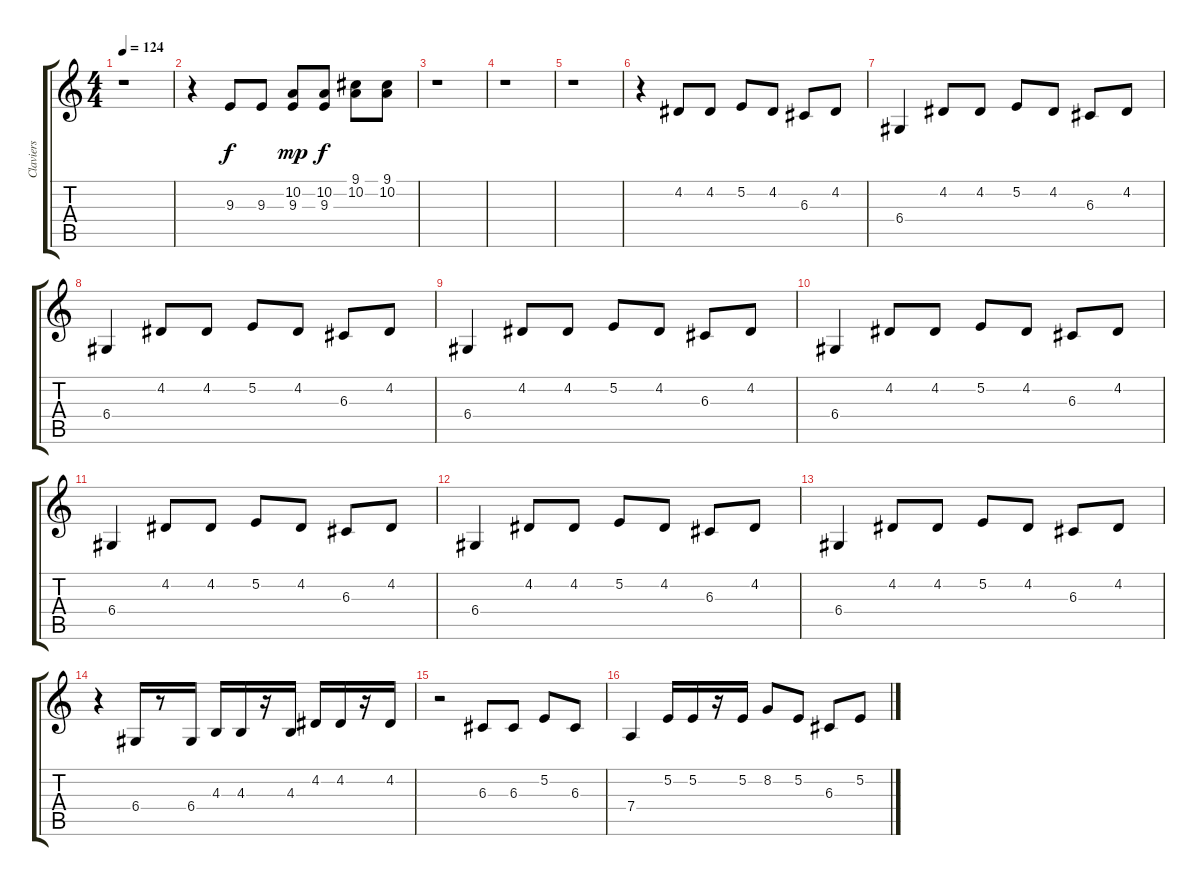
\track ("Claviers" "Claviers") {instrument drawbarorgan}
\staff {score tabs}
\tuning (E4 B3 G3 D3 A2 E2) {hide}
\ts (4 4)
\tempo 124
\clef g2
\ks c
r.1{dy f} |
r.4 9.3.8 9.3.8 (10.2 9.3).8{dy mp} (10.2 9.3).8{dy f} (9.1 10.2).8 (9.1 10.2).8 |
r.1 |
r.1 |
r.1 |
r.4 4.2.8 4.2.8 5.2.8 4.2.8 6.3.8 4.2.8 |
6.4.4 4.2.8 4.2.8 5.2.8 4.2.8 6.3.8 4.2.8 |
6.4.4 4.2.8 4.2.8 5.2.8 4.2.8 6.3.8 4.2.8 |
6.4.4 4.2.8 4.2.8 5.2.8 4.2.8 6.3.8 4.2.8 |
6.4.4 4.2.8 4.2.8 5.2.8 4.2.8 6.3.8 4.2.8 |
6.4.4 4.2.8 4.2.8 5.2.8 4.2.8 6.3.8 4.2.8 |
6.4.4 4.2.8 4.2.8 5.2.8 4.2.8 6.3.8 4.2.8 |
6.4.4 4.2.8 4.2.8 5.2.8 4.2.8 6.3.8 4.2.8 |
r.4 6.4.16 r.8 6.4.16 4.3.16 4.3.16 r.16 4.3.16 4.2.16 4.2.16 r.16 4.2.16 |
r.2 6.3.8 6.3.8 5.2.8 6.3.8 |
7.4.4 5.2.16 5.2.16 r.16 5.2.16 8.2.8 5.2.8 6.3.8 5.2.8
